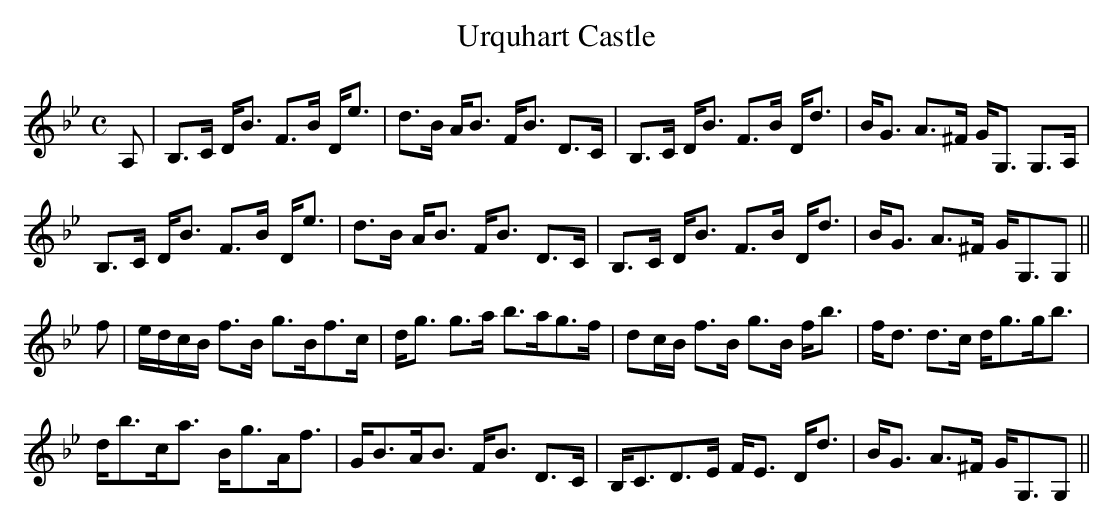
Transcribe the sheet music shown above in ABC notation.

X:1
T:Urquhart Castle
M:C
L:1/16
K:Gmin
A,2|B,3C DB3 F3B De3|d3B AB3 FB3 D3C|B,3C DB3 F3B Dd3|BG3 A3^F GG,3 G,3A,|
B,3C DB3 F3B De3|d3B AB3 FB3 D3C|B,3C DB3 F3B Dd3|BG3 A3^F GG,3G,2||
f2|edcB f3B g3Bf3c|dg3 g3a b3ag3f|d2cB f3B g3B fb3|fd3 d3c dg3gb3|
db3ca3 Bg3Af3|GB3AB3 FB3 D3C|B,C3D3E FE3 Dd3|BG3 A3^F GG,3G,2||
